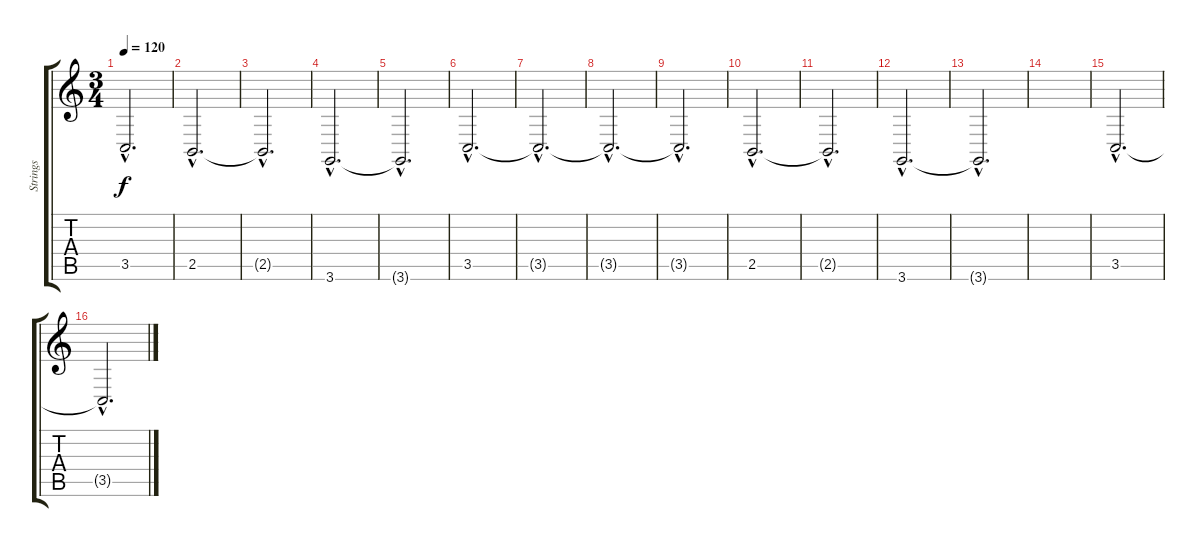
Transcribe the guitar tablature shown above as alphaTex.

\track ("Strings" "Strings") {instrument stringensemble2}
\staff {score tabs}
\tuning (E4 B3 G3 D3 A2 E2) {hide}
\ts (3 4)
\tempo 120
\clef g2
\ks c
3.5{hac t}.2{d dy f} |
2.5{hac}.2{d} |
2.5{hac t}.2{d} |
3.6{hac}.2{d} |
3.6{hac t}.2{d} |
3.5{hac}.2{d} |
3.5{hac t}.2{d} |
3.5{hac t}.2{d} |
3.5{hac t}.2{d} |
2.5{hac}.2{d} |
2.5{hac t}.2{d} |
3.6{hac}.2{d} |
3.6{hac t}.2{d} |
|
3.5{hac}.2{d} |
3.5{hac t}.2{d}
